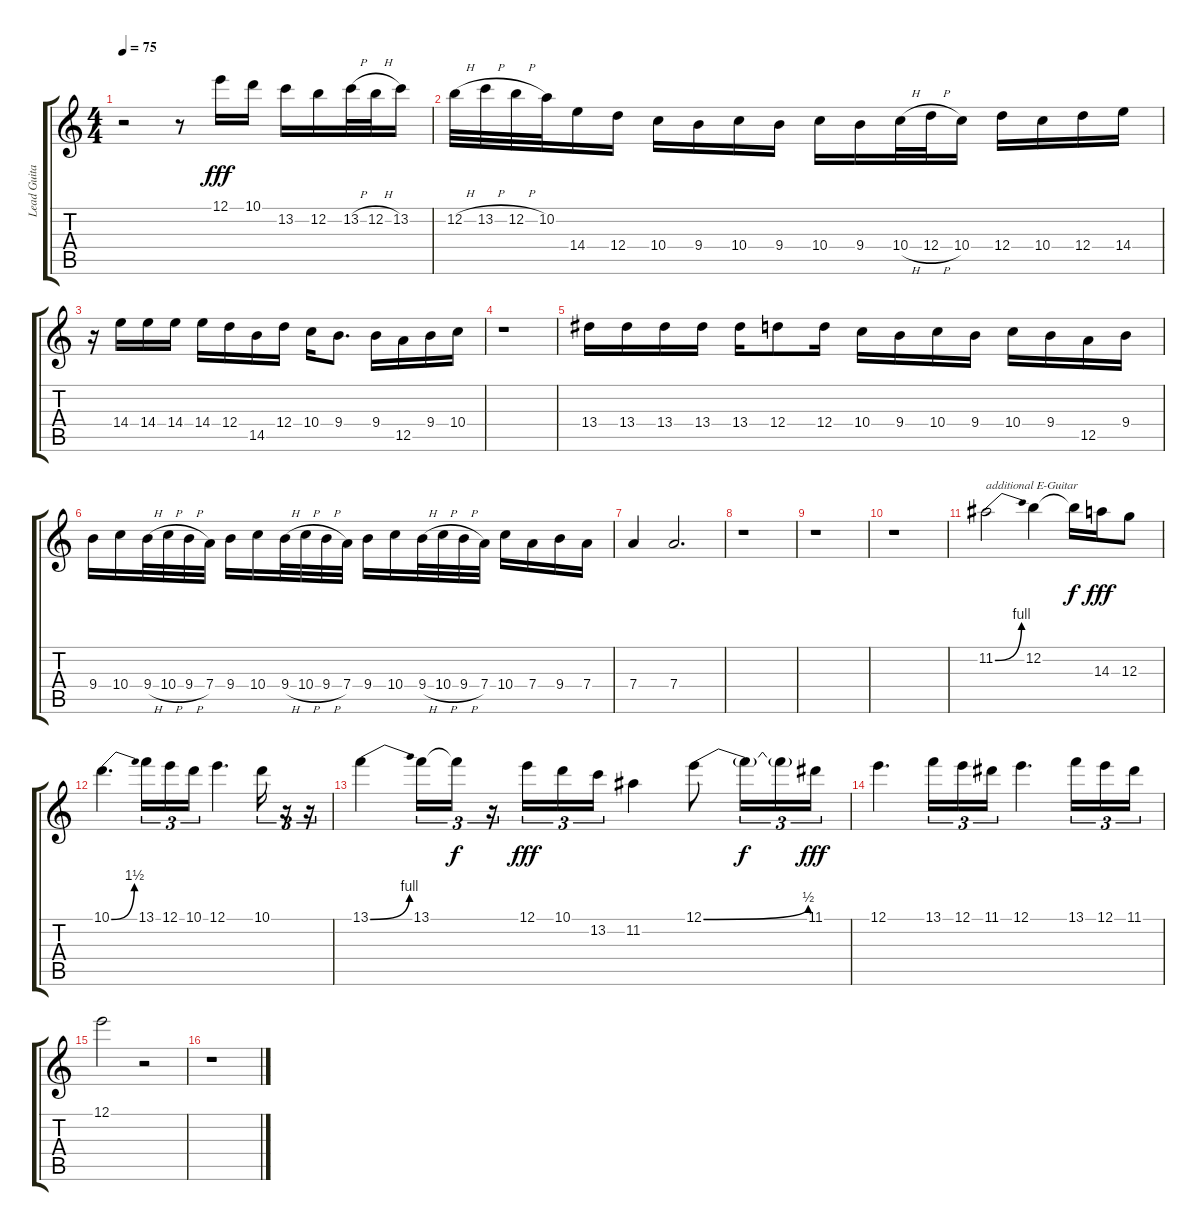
\track ("Lead Guitar" "Lead Guita") {instrument acousticguitarsteel}
\staff {score tabs}
\tuning (E4 B3 G3 D3 A2 E2) {hide}
\ts (4 4)
\tempo 75
\clef g2
\ks c
r.2{dy fff} r.8 12.1.16 10.1.16 13.2.16 12.2.16 13.2{h}.32 12.2{h}.32 13.2.16 |
12.2{h}.32 13.2{h}.32 12.2{h}.32 10.2.32 14.4.16 12.4.16 10.4.16 9.4.16 10.4.16 9.4.16 10.4.16 9.4.16 10.4{h}.32 12.4{h}.32 10.4.16 12.4.16 10.4.16 12.4.16 14.4.16 |
r.16 14.4.16 14.4.16 14.4.16 14.4.16 12.4.16 14.5.16 12.4.16 10.4.16 9.4.8{d} 9.4.16 12.5.16 9.4.16 10.4.16 |
r.1 |
13.4.16 13.4.16 13.4.16 13.4.16 13.4.16 12.4.8 12.4.16 10.4.16 9.4.16 10.4.16 9.4.16 10.4.16 9.4.16 12.5.16 9.4.16 |
9.4.16 10.4.16 9.4{h}.32 10.4{h}.32 9.4{h}.32 7.4.32 9.4.16 10.4.16 9.4{h}.32 10.4{h}.32 9.4{h}.32 7.4.32 9.4.16 10.4.16 9.4{h}.32 10.4{h}.32 9.4{h}.32 7.4.32 10.4.16 7.4.16 9.4.16 7.4.16 |
7.4.4 7.4.2{d} |
r.1 |
r.1 |
r.1 |
11.2{be (bend 0 0 60 4)}.2{txt "additional E-Guitar" volume 13 instrument distortionguitar} 12.2.4 12.2{t}.16{dy f} 14.3.16{dy fff} 12.3.8 |
10.1{be (bend 0 0 60 6)}.4{d} 13.1.16{tu (3 2)} 12.1.16{tu (3 2)} 10.1.16{tu (3 2)} 12.1.4{d} 10.1.16{tu (3 2)} r.16{tu (3 2)} r.16{tu (3 2)} |
13.1{be (bend 0 0 60 4)}.4 13.1.16{tu (3 2)} 13.1{t}.16{tu (3 2) dy f} r.16{tu (3 2)} 12.1.16{tu (3 2) dy fff} 10.1.16{tu (3 2)} 13.2.16{tu (3 2)} 11.2.4 12.1{be (bend 0 0 60 2)}.8 12.1{t}.16{tu (3 2) dy f} 12.1{t}.16{tu (3 2)} 11.1.16{tu (3 2) dy fff} |
12.1.4{d} 13.1.16{tu (3 2)} 12.1.16{tu (3 2)} 11.1.16{tu (3 2)} 12.1.4{d} 13.1.16{tu (3 2)} 12.1.16{tu (3 2)} 11.1.16{tu (3 2)} |
12.1.2 r.2 |
r.1
